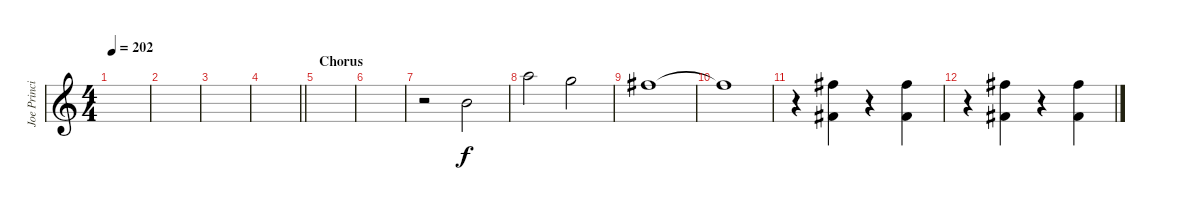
\track ("Joe Principe - Vocals" "Joe Princi") {instrument distortionguitar}
\staff {score}
\tuning (E4 B3 G3 D3 A2 E2) {hide}
\ts (4 4)
\tempo 202
\clef g2
\ks c
|
|
|
\barLineRight lightlight
|
\section ("" "Chorus")
|
|
r.2 4.3.2 |
14.3.2 12.3.2 |
11.3.1 |
11.3{t}.1{dy f} |
r.4 (7.2 4.4).4 r.4 (7.2 4.4).4 |
r.4 (7.2 4.4).4 r.4 (7.2 4.4).4
